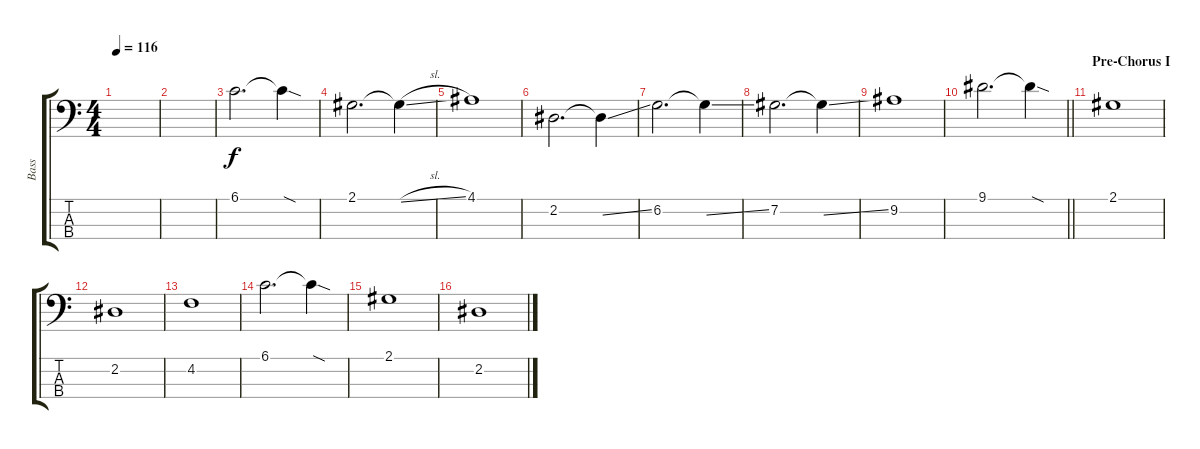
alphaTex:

\track ("Bass" "Bass") {instrument electricbasspick}
\staff {score tabs}
\tuning (Gb2 Db2 Ab1 Eb1) {hide}
\ts (4 4)
\tempo 116
\clef f4
\ks c
|
|
6.1.2{d} 6.1{sod t}.4 |
2.1.2{d} 2.1{sl t}.4 |
4.1.1 |
2.2.2{d} 2.2{ss t}.4 |
6.2.2{d} 6.2{ss t}.4 |
7.2.2{d} 7.2{ss t}.4 |
9.2.1 |
\barLineRight lightlight
9.1.2{d} 9.1{sod t}.4 |
\section ("" "Pre-Chorus I")
2.1.1 |
2.2.1 |
4.2.1 |
6.1.2{d} 6.1{sod t}.4 |
2.1.1 |
2.2.1
